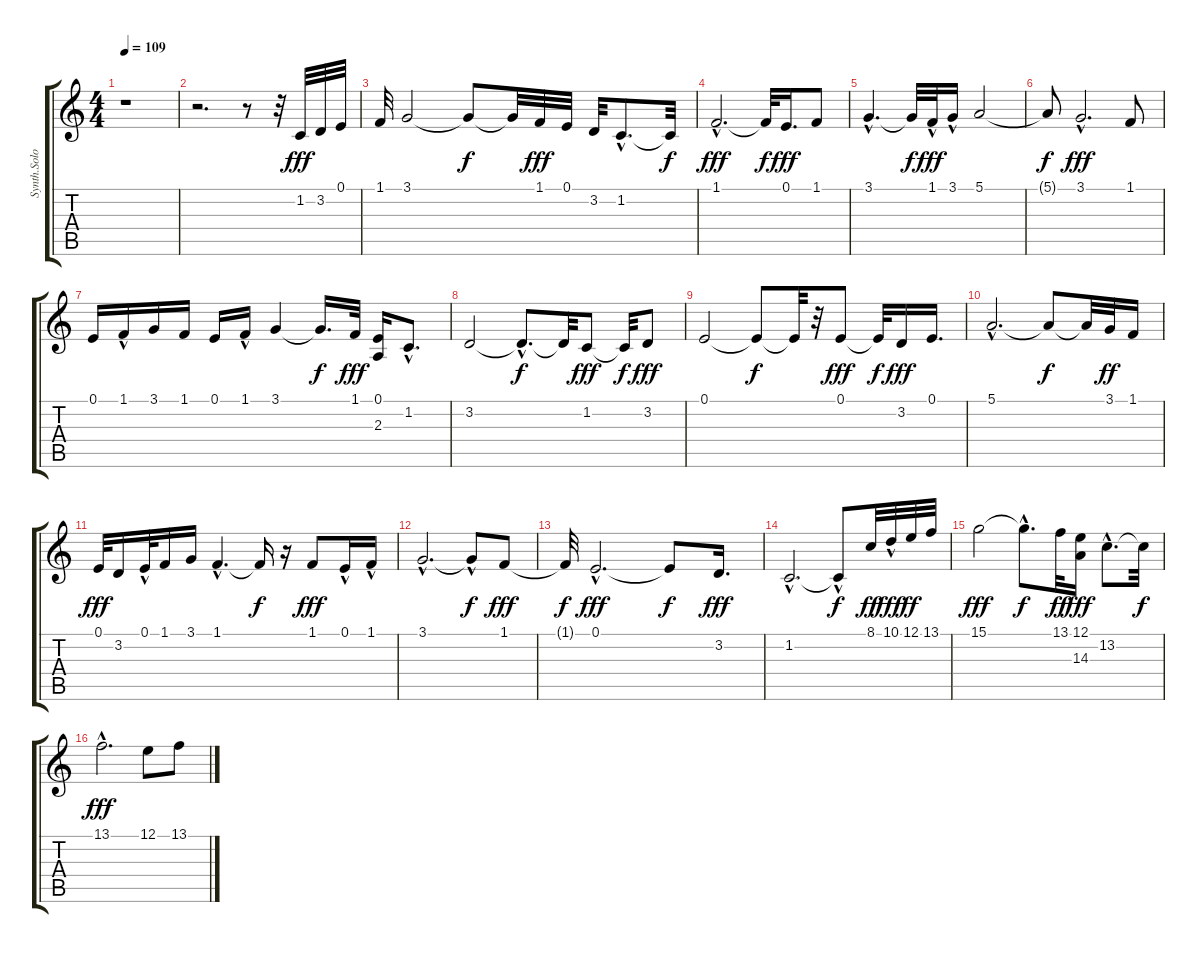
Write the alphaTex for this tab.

\track ("Synth.Solo" "Synth.Solo") {instrument drawbarorgan}
\staff {score tabs}
\tuning (E4 B3 G3 D3 A2 E2) {hide}
\ts (4 4)
\tempo 109
\clef g2
\ks c
r.1{dy fff} |
r.2{d} r.8 r.32 1.2.32 3.2.32 0.1.32 |
1.1.32 3.1.2 3.1{t}.8{dy f} 3.1{t}.32 1.1.32{dy fff} 0.1.32 3.2.32 1.2{hac}.8{d} 1.2{t}.32{dy f} |
1.1{hac}.2{d dy fff} 1.1{t}.32{dy f} 0.1.16{d dy fff} 1.1.8 |
3.1{hac}.4{d} 3.1{t}.32{dy f} 1.1{hac}.32{dy fff} 3.1{hac}.16 5.1.2 |
5.1{t}.8{dy f} 3.1{hac}.2{d dy fff} 1.1.8 |
0.1.16 1.1{hac}.16 3.1.16 1.1.16 0.1.16 1.1{hac}.16 3.1.4 3.1{t}.16{d dy f} 1.1.32{dy fff} (0.1 2.3).16 1.2{hac}.8{d} |
3.2.2 3.2{hac t}.8{d dy f} 3.2{t}.32 1.2.8{dy fff} 1.2{t}.32{dy f} 3.2.8{dy fff} |
0.1.2 0.1{t}.8{dy f} 0.1{t}.32 r.32 0.1.8{dy fff} 0.1{t}.32{dy f} 3.2.16{dy fff} 0.1.16{d} |
5.1{hac}.2{d} 5.1{t}.8{dy f} 5.1{t}.32 3.1.32{dy ff} 1.1.16 |
0.1.32{dy fff} 3.2.16 0.1{hac}.32 1.1.16 3.1.16 1.1{hac}.4{d} 1.1{t}.16{dy f} r.16 1.1.8{dy fff} 0.1{hac}.16 1.1{hac}.16 |
3.1{hac}.2{d} 3.1{hac t}.8{dy f} 1.1.8{dy fff} |
1.1{t}.32{dy f} 0.1{hac}.2{d dy fff} 0.1{t}.8{dy f} 3.2.16{d dy fff} |
1.2{hac}.2{d} 1.2{hac t}.8{dy f} 8.1.32{dy ff} 10.1{hac}.32{dy fff} 12.1.32{dy ff} 13.1.32 |
15.1.2{dy fff} 15.1{hac t}.8{d dy f} 13.1.32{dy ff} (12.1 14.3).16{dy fff} 13.2{hac}.8{d} 13.2{t}.32{dy f} |
13.1{hac}.2{d dy fff} 12.1.8 13.1.8
